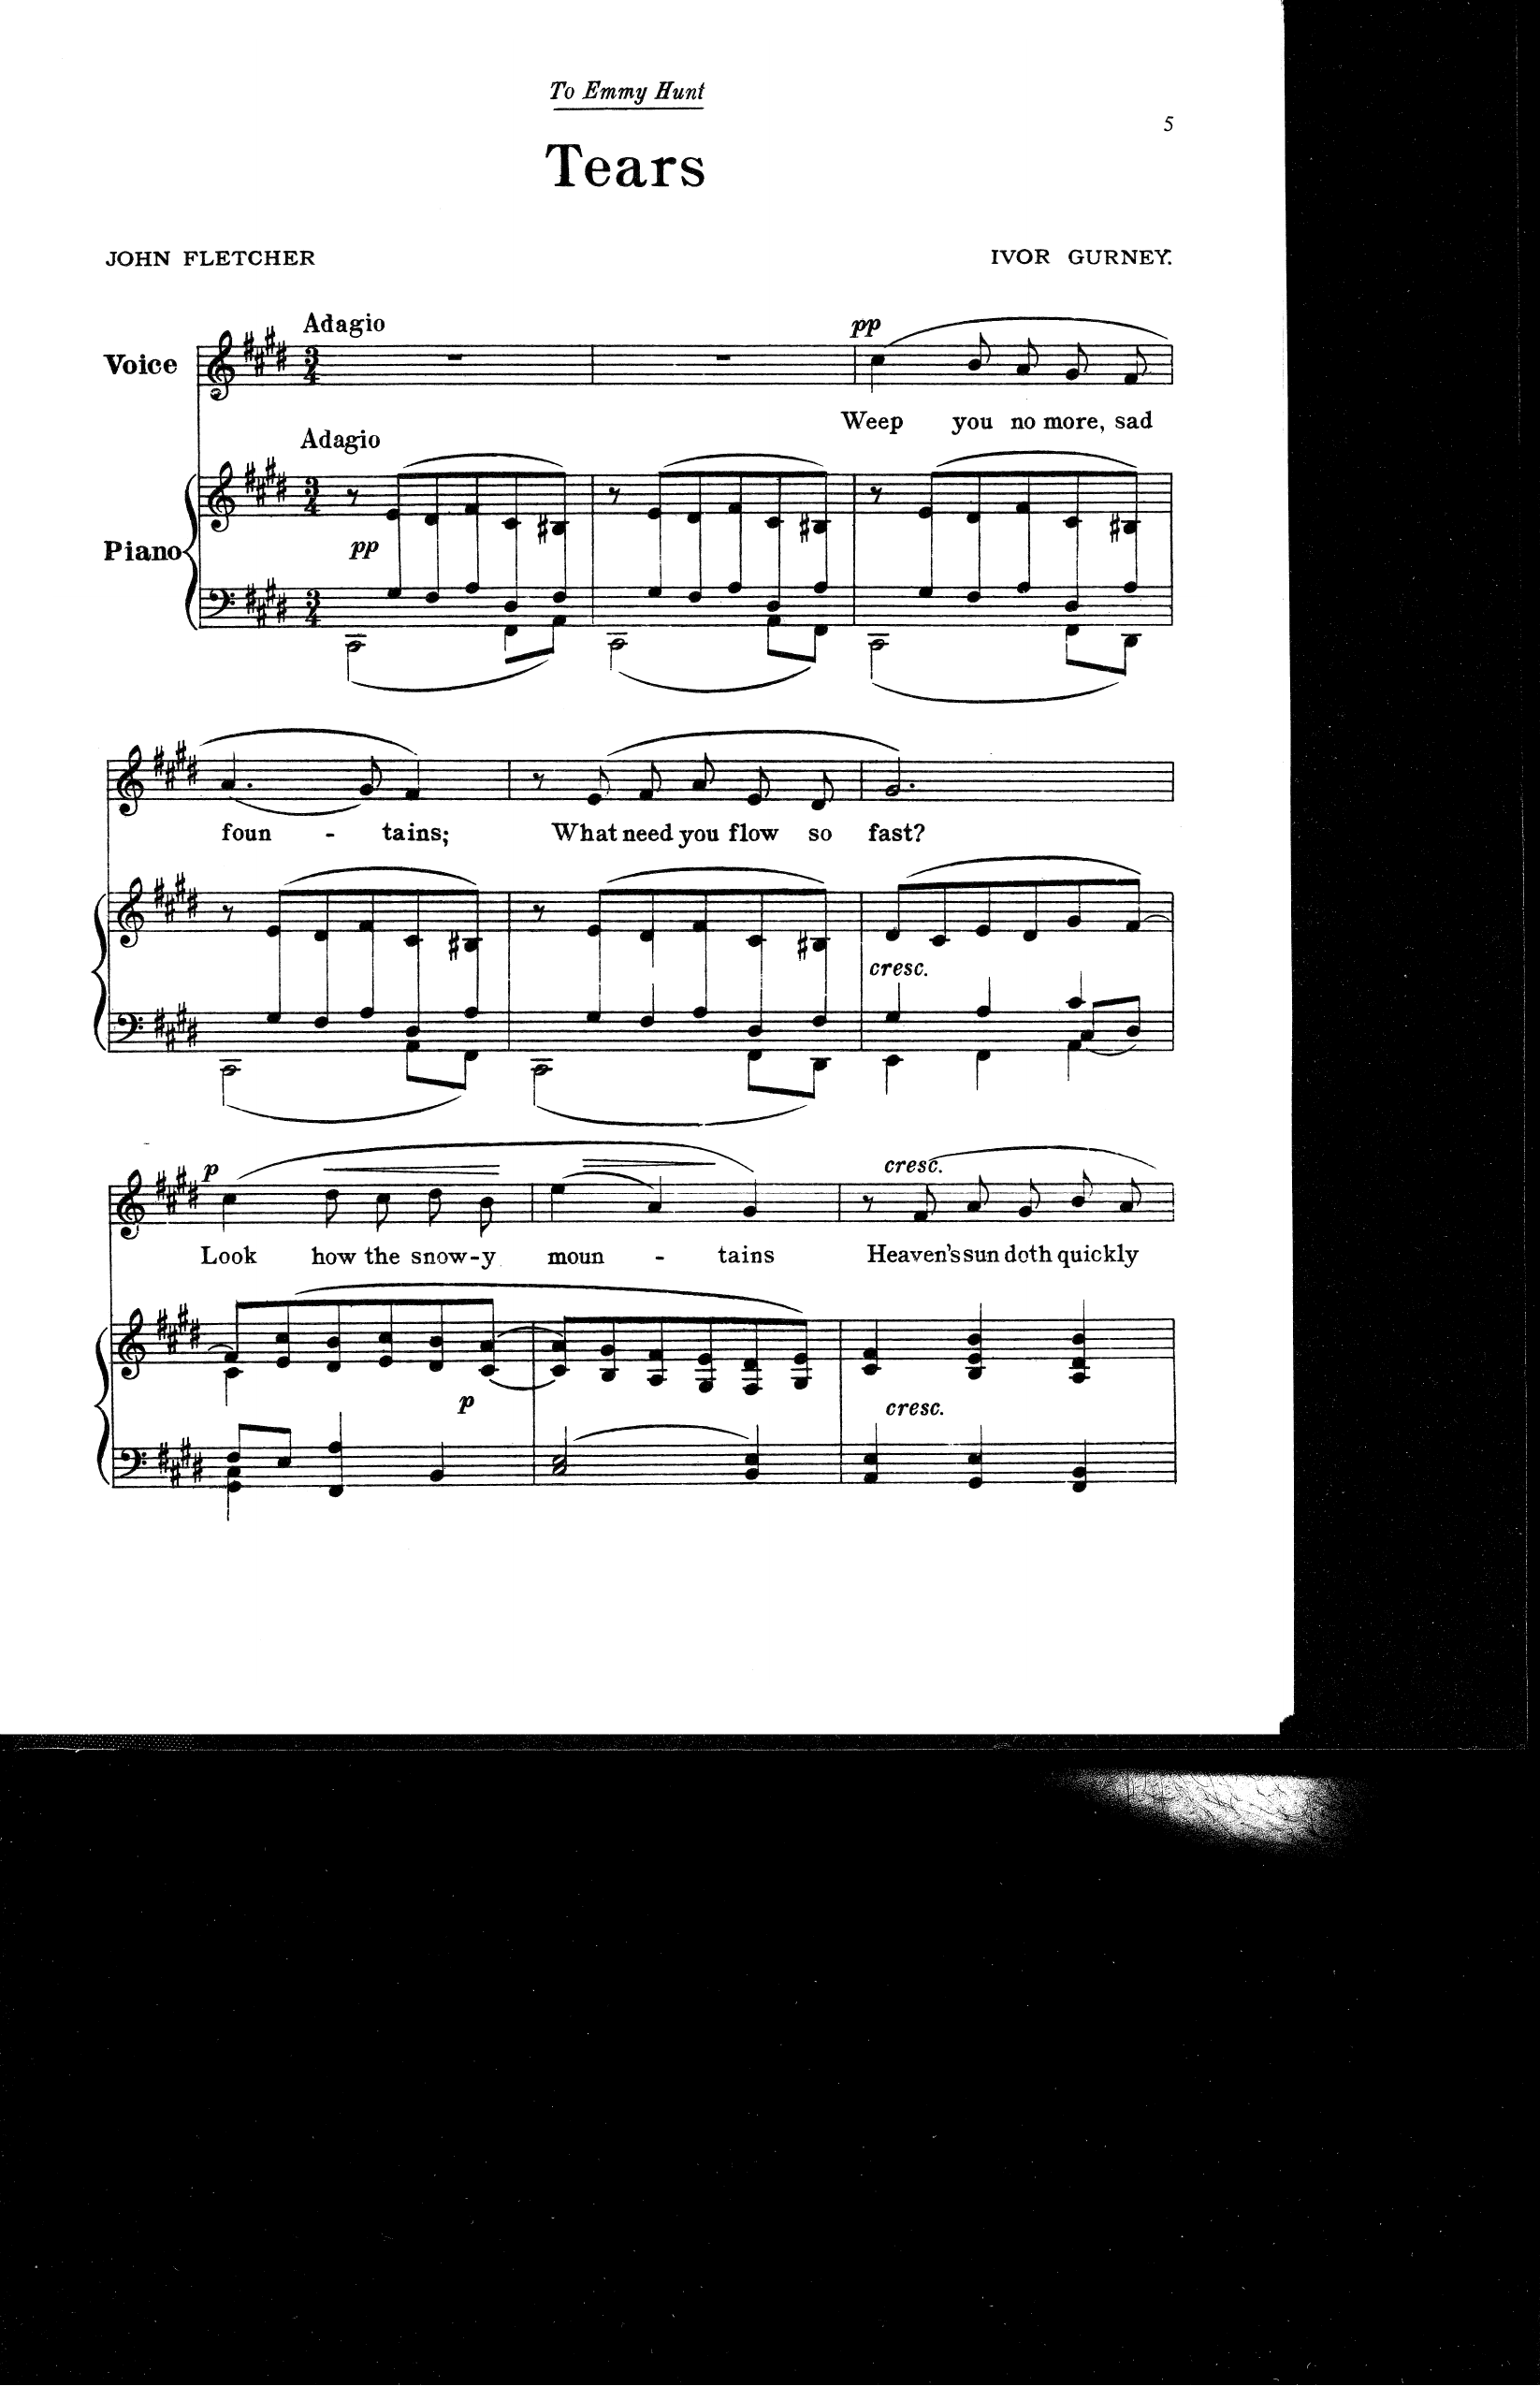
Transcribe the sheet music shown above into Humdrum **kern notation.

**kern	**kern	**dynam	**kern	**text	**dynam
*part2	*part2	*part2	*part1	*part1	*part1
*staff3	*staff2	*staff2/3	*staff1	*staff1	*staff1
*I"Piano	*	*	*I"Voice	*	*
*I'Pno	*	*	*	*	*
*clefF4	*clefG2	*	*clefG2	*	*
*k[f#c#g#d#]	*k[f#c#g#d#]	*	*k[f#c#g#d#]	*	*
*M3/4	*M3/4	*	*M3/4	*	*
=1	=1	=1	=1	=1	=1
*^	*	*	*	*	*
!	!	!	!	!LO:TX:a:B:t=Adagio	!	!
!	!	!LO:TX:a:B:t=Adagio	!	!	!	!
!	!	!	!LO:DY:b	!	!	!
8r	2CC#\	8r	pp	2.r	.	.
8G#/	.	(>8e/L	.	.	.	.
8F#/	.	8d#/	.	.	.	.
8A/	.	8f#/	.	.	.	.
8D#/	8FF#\L	8c#/	.	.	.	.
8F#/	8AA\J	8B#X/J)	.	.	.	.
=2	=2	=2	=2	=2	=2	=2
8r	2CC#\	8r	.	2.r	.	.
8G#/	.	(>8e/L	.	.	.	.
8F#/	.	8d#/	.	.	.	.
8A/	.	8f#/	.	.	.	.
8D#/	8AA\L	8c#/	.	.	.	.
8A/	8FF#\J	8B#X/J)	.	.	.	.
=3	=3	=3	=3	=3	=3	=3
!	!	!	!	!	!	!LO:DY:a
8r	2CC#\	8r	.	(4cc#\	Weep	pp
8G#/	.	(>8e/L	.	.	.	.
8F#/	.	8d#/	.	8b/L	you	.
8A/	.	8f#/	.	8a/J	no	.
8D#/	8FF#\L	8c#/	.	8g#/L	more,	.
8A/	8DD#\J	8B#X/J)	.	8f#/J	sad	.
=4	=4	=4	=4	=4	=4	=4
8r	2CC#\	8r	.	(4.a/	foun-	.
8G#/	.	(>8e/L	.	.	.	.
8F#/	.	8d#/	.	.	.	.
8A/	.	8f#/	.	8g#/)	.	.
8D#/	8AA\L	8c#/	.	4f#/)	-tains;	.
8A/	8FF#\J	8B#X/J)	.	.	.	.
=5	=5	=5	=5	=5	=5	=5
8r	2CC#\	8r	.	8r	.	.
8G#/	.	(>8e/L	.	(>8e/	What	.
8F#/	.	8d#/	.	8f#/L	need	.
8A/	.	8f#/	.	8a/J	you	.
8D#/	8FF#\L	8c#/	.	8e/L	flow	.
8F#/	8DD#\J	8B#X/J)	.	8d#/J	so	.
=6	=6	=6	=6	=6	=6	=6
*	*^	*	*	*	*	*
!	!	!	!LO:TX:b:i:t=cresc.	!	!	!	!
4G#/	4EE\	2ryy	(>8d#/L	.	2.g#/)	fast?	.
.	.	.	8c#/	.	.	.	.
4A/	4FF#\	.	8e/	.	.	.	.
.	.	.	8d#/	.	.	.	.
4c#/	4AA\	8C#/L	8g#/	.	.	.	.
.	.	8D#/J	[>8f#/J)	.	.	.	.
=7	=7	=7	=7	=7	=7	=7	=7
*	*	*	*^	*	*	*	*
!	!	!	!	!	!	!	!	!LO:DY:a
*	*v	*v	*	*	*	*	*	*
8F#/L	4GG#\ 4C#\	8f#/L]	4c#\	.	(4cc#\	Look	p
8E/J	.	(8e/ 8cc#/	.	.	.	.	.
!	!	!	!	!	!	!	!LO:HP:b
4FF#/ 4A/	2ryy	8d#/ 8b/	2ryy	.	8dd#\L	how	<
.	.	8e/ 8cc#/	.	.	8cc#\J	the	.
4BB/	.	8d#/ 8b/	.	.	8dd#\L	snow-	.
!	!	!	!	!LO:DY:b	!	!	!
.	.	[<8c#/ [8a/J	.	p	8b\J	-y	.
*v	*v	*	*	*	*	*	*
*	*v	*v	*	*	*	*
.	.	.	.	.	[
=8	=8	=8	=8	=8	=8
!	!	!	!	!	!LO:HP:b
2C#/ 2E/	8c#/] 8a/]L	.	(4ee\	moun-	>
.	8B/ 8g#/	.	.	.	.
.	8A/ 8f#/	.	4a/)	.	.
.	8G#/ 8e/	.	.	.	.
4BB/ 4E/	8F#/ 8d#/	.	4g#/)	-tains	]
.	8G#/ 8e/J)	.	.	.	.
=9	=9	=9	=9	=9	=9
!	!LO:TX:b:i:t=cresc.	!	!	!	!
4AA/ 4E/	4c#/ 4f#/	.	8r	.	.
!	!	!	!LO:TX:a:i:t=cresc.	!	!
.	.	.	(>8f#/	Heaven's	.
4GG#/ 4E/	4B/ 4e/ 4b/	.	8a/L	sun	.
.	.	.	8g#/J	doth	.
4FF#/ 4BB/	4A/ 4d#/ 4b/	.	8b/L	quick-	.
.	.	.	8a/J)	-ly	.
=	=	=	=	=	=
*-	*-	*-	*-	*-	*-
